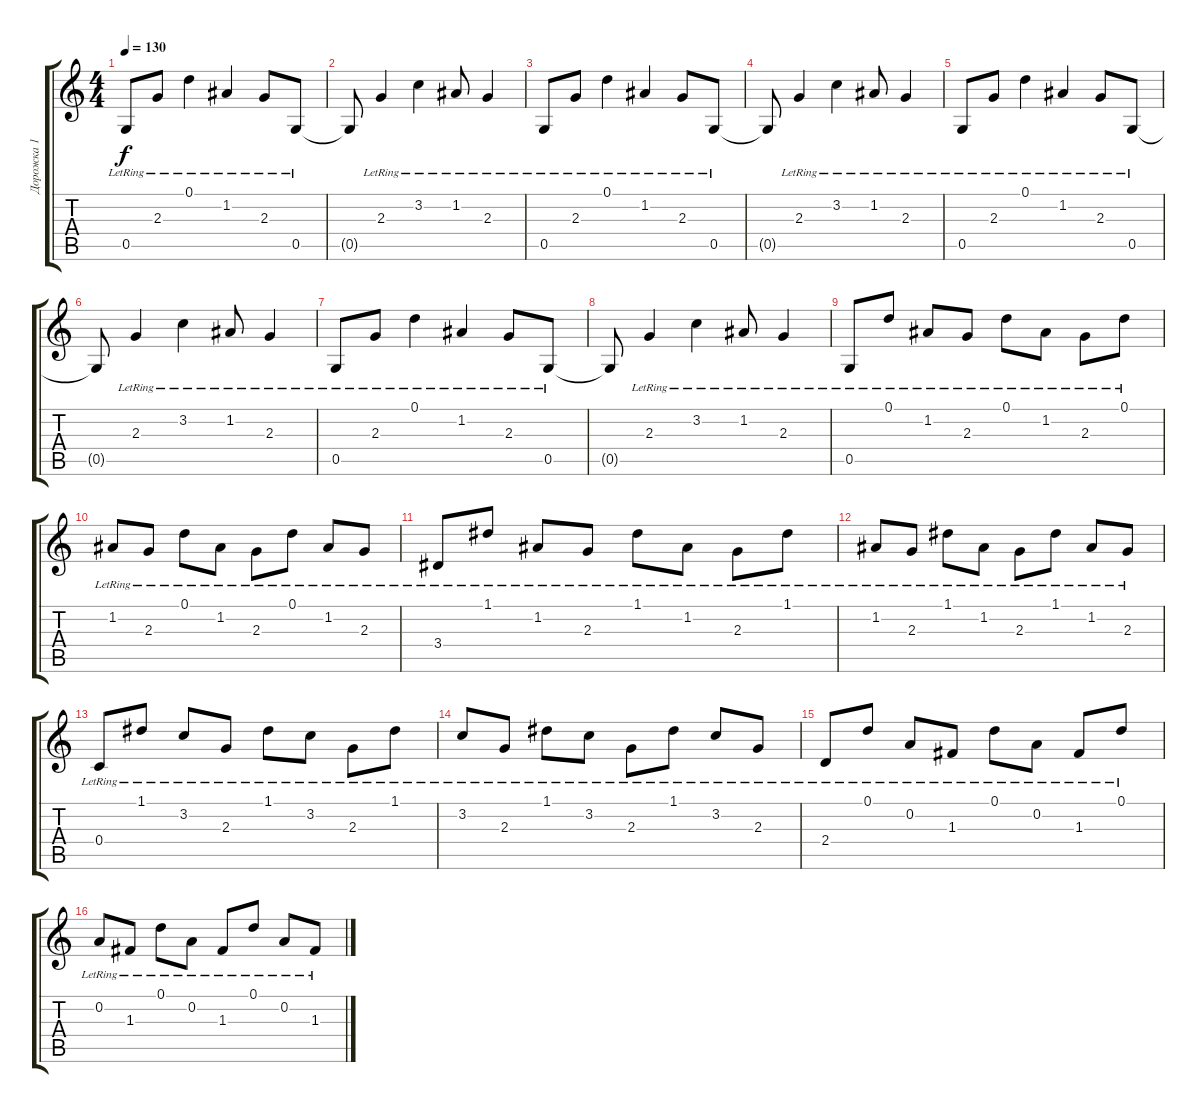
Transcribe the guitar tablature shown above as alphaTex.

\track ("Дорожка 1" "Дорожка 1") {instrument acousticguitarsteel}
\staff {score tabs}
\tuning (D4 A3 F3 C3 G2 C2) {hide}
\ts (4 4)
\tempo 130
\clef g2
\ks c
0.5{lr}.8{dy f} 2.3{lr}.8 0.1{lr}.4 1.2{lr}.4 2.3{lr}.8 0.5{lr}.8 |
0.5{t}.8 2.3{lr}.4 3.2{lr}.4 1.2{lr}.8 2.3{lr}.4 |
0.5{lr}.8 2.3{lr}.8 0.1{lr}.4 1.2{lr}.4 2.3{lr}.8 0.5{lr}.8 |
0.5{t}.8 2.3{lr}.4 3.2{lr}.4 1.2{lr}.8 2.3{lr}.4 |
0.5{lr}.8 2.3{lr}.8 0.1{lr}.4 1.2{lr}.4 2.3{lr}.8 0.5{lr}.8 |
0.5{t}.8 2.3{lr}.4 3.2{lr}.4 1.2{lr}.8 2.3{lr}.4 |
0.5{lr}.8 2.3{lr}.8 0.1{lr}.4 1.2{lr}.4 2.3{lr}.8 0.5{lr}.8 |
0.5{t}.8 2.3{lr}.4 3.2{lr}.4 1.2{lr}.8 2.3{lr}.4 |
0.5{lr}.8 0.1{lr}.8 1.2{lr}.8 2.3{lr}.8 0.1{lr}.8 1.2{lr}.8 2.3{lr}.8 0.1{lr}.8 |
1.2{lr}.8 2.3{lr}.8 0.1{lr}.8 1.2{lr}.8 2.3{lr}.8 0.1{lr}.8 1.2{lr}.8 2.3{lr}.8 |
3.4{lr}.8 1.1{lr}.8 1.2{lr}.8 2.3{lr}.8 1.1{lr}.8 1.2{lr}.8 2.3{lr}.8 1.1{lr}.8 |
1.2{lr}.8 2.3{lr}.8 1.1{lr}.8 1.2{lr}.8 2.3{lr}.8 1.1{lr}.8 1.2{lr}.8 2.3{lr}.8 |
0.4{lr}.8 1.1{lr}.8 3.2{lr}.8 2.3{lr}.8 1.1{lr}.8 3.2{lr}.8 2.3{lr}.8 1.1{lr}.8 |
3.2{lr}.8 2.3{lr}.8 1.1{lr}.8 3.2{lr}.8 2.3{lr}.8 1.1{lr}.8 3.2{lr}.8 2.3{lr}.8 |
2.4{lr}.8 0.1{lr}.8 0.2{lr}.8 1.3{lr}.8 0.1{lr}.8 0.2{lr}.8 1.3{lr}.8 0.1{lr}.8 |
0.2{lr}.8 1.3{lr}.8 0.1{lr}.8 0.2{lr}.8 1.3{lr}.8 0.1{lr}.8 0.2{lr}.8 1.3{lr}.8
